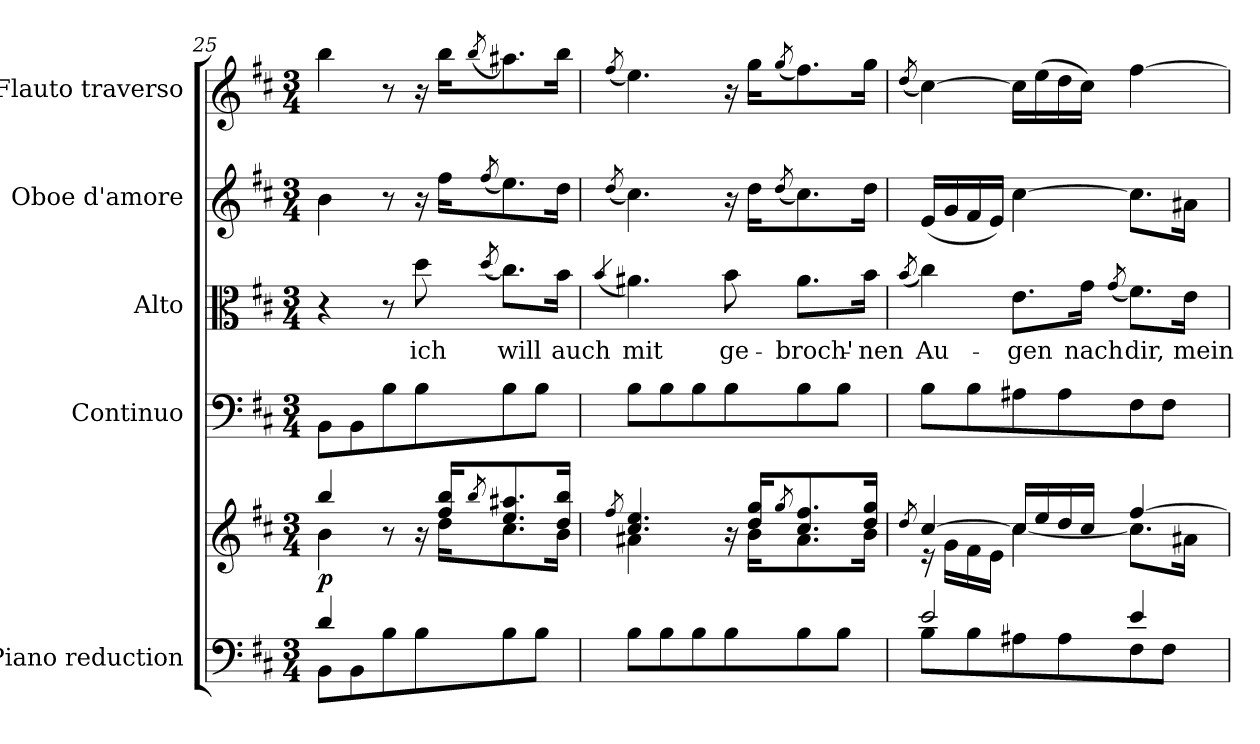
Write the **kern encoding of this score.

**kern	**kern	**dynam	**kern	**kern	**text	**kern	**dynam	**kern	**dynam
*part5	*part5	*part5	*part4	*part3	*part3	*part2	*part2	*part1	*part1
*staff6	*staff5	*staff5/6	*staff4	*staff3	*staff3	*staff2	*staff2	*staff1	*staff1
*I"Piano reduction	*	*	*I"Continuo	*I"Alto	*	*I"Oboe d'amore	*	*I"Flauto traverso	*
*I'Pno	*	*	*	*	*	*I'Ob	*	*I'Fl	*
!!LO:LB:g=z
*clefF4	*clefG2	*	*clefF4	*clefC3	*	*clefG2	*	*clefG2	*
*k[f#c#]	*k[f#c#]	*	*k[f#c#]	*k[f#c#]	*	*k[f#c#]	*	*k[f#c#]	*
*M3/4	*M3/4	*	*M3/4	*M3/4	*	*M3/4	*	*M3/4	*
=25	=25	=25	=25	=25	=25	=25	=25	=25	=25
*^	*^	*	*	*	*	*	*	*	*
!	!	!	!	!LO:DY:b	!	!	!	!	!	!	!
4d/	8BB\L	4bb/	4b\	p	8BB\L	4r	.	4b\	.	4bb\	.
.	8BB\	.	.	.	8BB\	.	.	.	.	.	.
4ryy	8B\	8r	8ryy	.	8B\	8r	.	8r	.	8r	.
!	!	!	!	!	!	!	!LO:LY:b	!	!	!	!
.	8B\	16r	16ryy	.	8B\	8dd\	ich	16r	.	16r	.
!	!	!	!	!	!	!	!	!	!LO:DY:b	!	!LO:DY:b
.	.	16ff#/ 16bb/KL	16dd\KL	.	.	.	.	16ff#\KL	other-dynamics	16bb\KL	other-dynamics
.	.	8qbb/	.	.	.	(<8qdd/	.	(<8qff#/	.	(<8qbb/	.
!	!	!	!	!	!	!	!LO:LY:b	!	!	!	!
4ryy	8B\	8.ee/ 8.aa#X/	8.cc#\	.	8B\	8.cc#\L)	will	8.ee\)	.	8.aa#X\)	.
.	8B\J	.	.	.	8B\J	.	.	.	.	.	.
!	!	!	!	!	!	!	!LO:LY:b	!	!	!	!
.	.	16dd/ 16bb/Jk	16b\Jk	.	.	16b\Jk	auch	16dd\Jk	.	16bb\Jk	.
*v	*v	*	*	*	*	*	*	*	*	*	*
=26	=26	=26	=26	=26	=26	=26	=26	=26	=26	=26
.	8qff#/	.	.	.	(<4qb/	.	(<8qdd/	.	(<8qff#/	.
!	!	!	!	!	!	!LO:LY:b	!	!	!	!
8B\L	4.cc#/ 4.ee/	4a#X\	.	8B\L	4.a#X\)	mit	4.cc#\)	.	4.ee\)	.
8B\	.	.	.	8B\	.	.	.	.	.	.
8B\	.	8ryy	.	8B\	.	.	.	.	.	.
!	!	!	!	!	!	!LO:LY:b	!	!	!	!
8B\	16r	16ryy	.	8B\	8b\	ge-	16r	.	16r	.
.	16dd/ 16gg/KL	16b\KL	.	.	.	.	16dd\KL	.	16gg\KL	.
.	8qgg/	.	.	.	.	.	(<8qdd/	.	(<8qgg/	.
!	!	!	!	!	!	!LO:LY:b	!	!	!	!
8B\	8.cc#/ 8.ff#/	8.a#\	.	8B\	8.a#\L	-broch'-	8.cc#\)	.	8.ff#\)	.
8B\J	.	.	.	8B\J	.	.	.	.	.	.
!	!	!	!	!	!	!LO:LY:b	!	!	!	!
.	16dd/ 16gg/Jk	16b\Jk	.	.	16b\Jk	-nen	16dd\Jk	.	16gg\Jk	.
=27	=27	=27	=27	=27	=27	=27	=27	=27	=27	=27
.	8qdd/	.	.	.	(<8qb/	.	.	.	(<8qdd/	.
*^	*	*	*	*	*	*	*	*	*	*
!	!	!	!	!	!	!	!LO:LY:b	!	!	!	!
2e/	8B\L	[4cc#/	16r	.	8B\L	4cc#\)	Au-	(<16e/LL	.	[4cc#\)	.
.	.	.	16g\LL	.	.	.	.	16g/	.	.	.
.	8B\	.	16f#\	.	8B\	.	.	16f#/	.	.	.
.	.	.	16e\JJ	.	.	.	.	16e/JJ)	.	.	.
!	!	!	!	!	!	!	!LO:LY:b	!	!	!	!
.	8A#X\	16cc#/LL]	[4cc#\	.	8A#X\	8.e\L	-gen	[4cc#\	.	16cc#\LL]	.
.	.	16ee/	.	.	.	.	.	.	.	(>16ee\	.
.	8A#\	16dd/	.	.	8A#\	.	.	.	.	16dd\	.
!	!	!	!	!	!	!	!LO:LY:b	!	!	!	!
.	.	16cc#/JJ	.	.	.	16g\Jk	nach	.	.	16cc#\JJ)	.
.	.	.	.	.	.	(<8qg/	.	.	.	.	.
!	!	!	!	!	!	!	!LO:LY:b	!	!	!	!
4e/	8F#\	[4ff#/	8.cc#\L]	.	8F#\	8.f#\L)	dir,	8.cc#\L]	.	[4ff#\	.
.	8F#\J	.	.	.	8F#\J	.	.	.	.	.	.
!	!	!	!	!	!	!	!LO:LY:b	!	!	!	!
.	.	.	16a#X\Jk	.	.	16e\Jk	mein	16a#X\Jk	.	.	.
*v	*v	*	*	*	*	*	*	*	*	*	*
*	*v	*v	*	*	*	*	*	*	*	*
=	=	=	=	=	=	=	=	=	=
*-	*-	*-	*-	*-	*-	*-	*-	*-	*-
